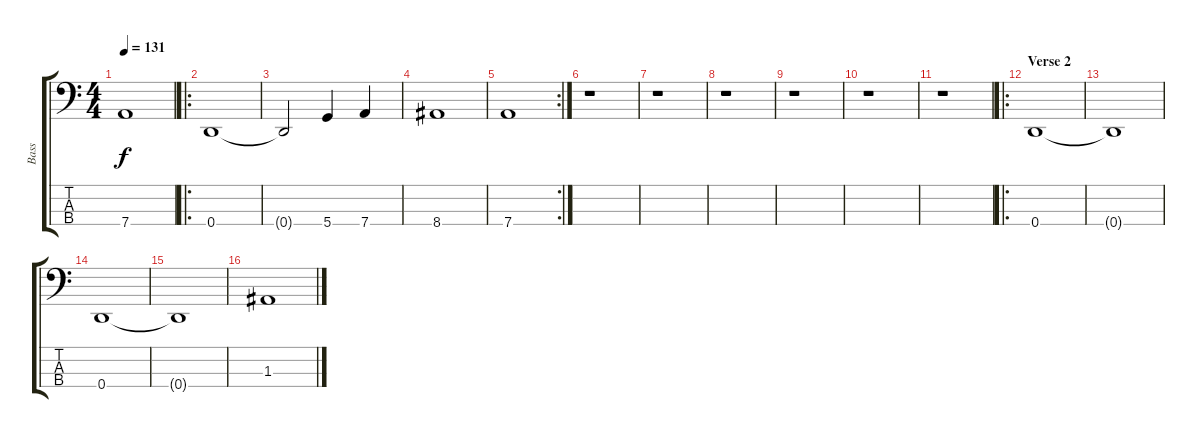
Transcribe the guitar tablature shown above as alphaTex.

\track ("Bass" "Bass") {instrument electricbasspick}
\staff {score tabs}
\tuning (G2 D2 A1 D1) {hide}
\ts (4 4)
\tempo 131
\clef f4
\ks c
7.4.1{dy f} |
\ro
0.4.1 |
0.4{t}.2 5.4.4 7.4.4 |
8.4.1 |
\rc 2
7.4.1 |
r.1 |
r.1 |
r.1 |
r.1 |
r.1 |
r.1 |
\ro
\section ("" "Verse 2")
0.4.1 |
0.4{t}.1 |
0.4.1 |
0.4{t}.1 |
1.3.1
